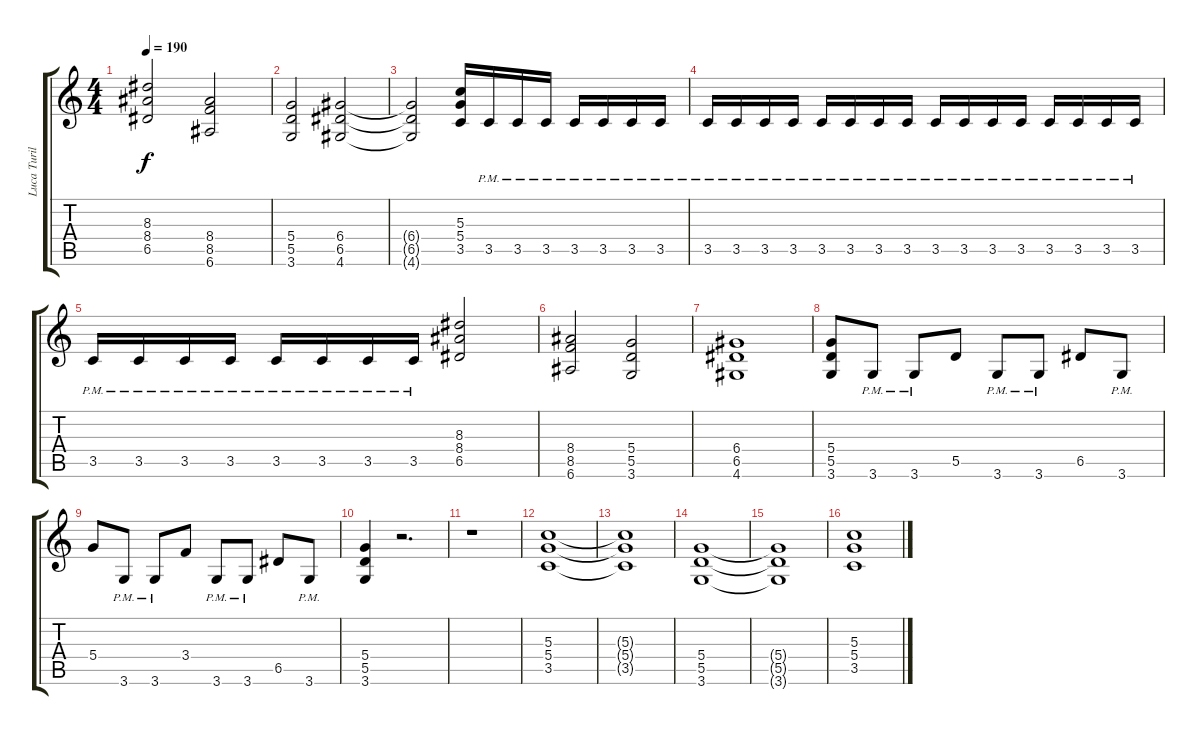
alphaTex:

\track ("Luca Turili" "Luca Turil") {instrument distortionguitar}
\staff {score tabs}
\tuning (E4 B3 G3 D3 A2 E2) {hide}
\ts (4 4)
\tempo 190
\clef g2
\ks c
(8.3 8.4 6.5).2{dy f} (8.4 8.5 6.6).2 |
(5.4 5.5 3.6).2 (6.4 6.5 4.6).2 |
(6.4{t} 6.5{t} 4.6{t}).2 (5.3 5.4 3.5).16 3.5{pm}.16 3.5{pm}.16 3.5{pm}.16 3.5{pm}.16 3.5{pm}.16 3.5{pm}.16 3.5{pm}.16 |
3.5{pm}.16 3.5{pm}.16 3.5{pm}.16 3.5{pm}.16 3.5{pm}.16 3.5{pm}.16 3.5{pm}.16 3.5{pm}.16 3.5{pm}.16 3.5{pm}.16 3.5{pm}.16 3.5{pm}.16 3.5{pm}.16 3.5{pm}.16 3.5{pm}.16 3.5{pm}.16 |
3.5{pm}.16 3.5{pm}.16 3.5{pm}.16 3.5{pm}.16 3.5{pm}.16 3.5{pm}.16 3.5{pm}.16 3.5{pm}.16 (8.3 8.4 6.5).2 |
(8.4 8.5 6.6).2 (5.4 5.5 3.6).2 |
(6.4 6.5 4.6).1 |
(5.4 5.5 3.6).8 3.6{pm}.8 3.6{pm}.8 5.5.8 3.6{pm}.8 3.6{pm}.8 6.5.8 3.6{pm}.8 |
5.4.8 3.6{pm}.8 3.6{pm}.8 3.4.8 3.6{pm}.8 3.6{pm}.8 6.5.8 3.6{pm}.8 |
(5.4 5.5 3.6).4 r.2{d} |
r.1 |
(5.3 5.4 3.5).1 |
(5.3{t} 5.4{t} 3.5{t}).1 |
(5.4 5.5 3.6).1 |
(5.4{t} 5.5{t} 3.6{t}).1 |
(5.3 5.4 3.5).1
